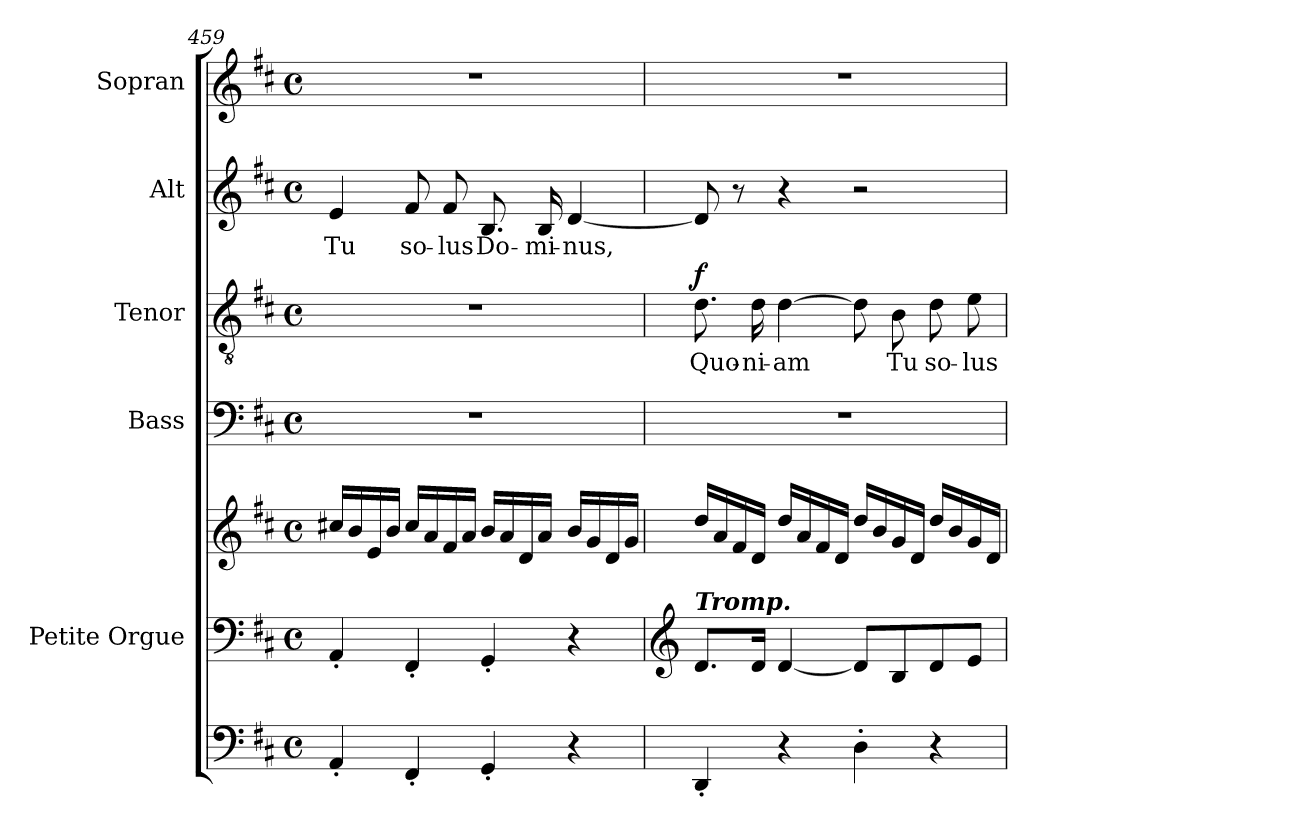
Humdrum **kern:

**kern	**kern	**kern	**dynam	**kern	**kern	**text	**dynam	**kern	**text	**kern
*part6	*part5	*part5	*part5	*part4	*part3	*part3	*part3	*part2	*part2	*part1
*staff7	*staff6	*staff5	*staff5/6	*staff4	*staff3	*staff3	*staff3	*staff2	*staff2	*staff1
*	*I"Petite Orgue	*	*	*I"Bass	*I"Tenor	*	*	*I"Alt	*	*I"Sopran
*	*I'Org. 1	*	*	*I'B.	*I'T.	*	*	*I'A.	*	*I'S.
*clefF4	*clefF4	*clefG2	*	*clefF4	*clefGv2	*	*	*clefG2	*	*clefG2
*k[f#c#]	*k[f#c#]	*k[f#c#]	*	*k[f#c#]	*k[f#c#]	*	*	*k[f#c#]	*	*k[f#c#]
*D:	*D:	*D:	*	*D:	*D:	*	*	*D:	*	*D:
*M4/4	*M4/4	*M4/4	*	*M4/4	*M4/4	*	*	*M4/4	*	*M4/4
*met(c)	*met(c)	*met(c)	*	*met(c)	*met(c)	*	*	*met(c)	*	*met(c)
=459	=459	=459	=459	=459	=459	=459	=459	=459	=459	=459
!	!	!	!	!	!	!	!	!	!LO:LY:b	!
4AA'</	4AA'</	16cc#X/LL	.	1r	1r	.	.	4e/	Tu	1r
.	.	16b/	.	.	.	.	.	.	.	.
.	.	16e/	.	.	.	.	.	.	.	.
.	.	16b/JJ	.	.	.	.	.	.	.	.
!	!	!	!	!	!	!	!	!	!LO:LY:b	!
4FF#'</	4FF#'</	16cc#/LL	.	.	.	.	.	8f#/	so-	.
.	.	16a/	.	.	.	.	.	.	.	.
!	!	!	!	!	!	!	!	!	!LO:LY:b	!
.	.	16f#/	.	.	.	.	.	8f#/	-lus	.
.	.	16a/JJ	.	.	.	.	.	.	.	.
!	!	!	!	!	!	!	!	!	!LO:LY:b	!
4GG'</	4GG'</	16b/LL	.	.	.	.	.	8.B/	Do-	.
.	.	16a/	.	.	.	.	.	.	.	.
.	.	16d/	.	.	.	.	.	.	.	.
!	!	!	!	!	!	!	!	!	!LO:LY:b	!
.	.	16a/JJ	.	.	.	.	.	16B/	-mi-	.
!	!	!	!	!	!	!	!	!	!LO:LY:b	!
4r	4r	16b/LL	.	.	.	.	.	[4d/	-nus,	.
.	.	16g/	.	.	.	.	.	.	.	.
.	.	16d/	.	.	.	.	.	.	.	.
.	.	16g/JJ	.	.	.	.	.	.	.	.
=460	=460	=460	=460	=460	=460	=460	=460	=460	=460	=460
*	*clefG2	*	*	*	*	*	*	*	*	*
!	!LO:TX:a:Bi:t=Tromp.	!	!	!	!	!	!	!	!	!
!	!	!	!LO:DY:b=2	!	!	!LO:LY:b	!	!	!	!
!	!	!	!LO:DY:n=1:b	!	!	!	!LO:DY:a	!	!	!
4DD'</	8.d/L	16dd/LL	f mf	1r	8.d\	Quo-	f	8d/]	.	1r
.	.	16a/	.	.	.	.	.	.	.	.
.	.	16f#/	.	.	.	.	.	8r	.	.
!	!	!	!	!	!	!LO:LY:b	!	!	!	!
.	16d/Jk	16d/JJ	.	.	16d\	-ni-	.	.	.	.
!	!	!	!	!	!	!LO:LY:b	!	!	!	!
4r	[4d/	16dd/LL	.	.	[4d\	-am	.	4r	.	.
.	.	16a/	.	.	.	.	.	.	.	.
.	.	16f#/	.	.	.	.	.	.	.	.
.	.	16d/JJ	.	.	.	.	.	.	.	.
4D'>\	8d/L]	16dd/LL	.	.	8d\]	.	.	2r	.	.
.	.	16b/	.	.	.	.	.	.	.	.
!	!	!	!	!	!	!LO:LY:b	!	!	!	!
.	8B/	16g/	.	.	8B\	Tu	.	.	.	.
.	.	16d/JJ	.	.	.	.	.	.	.	.
!	!	!	!	!	!	!LO:LY:b	!	!	!	!
4r	8d/	16dd/LL	.	.	8d\	so-	.	.	.	.
.	.	16b/	.	.	.	.	.	.	.	.
!	!	!	!	!	!	!LO:LY:b	!	!	!	!
.	8e/J	16g/	.	.	8e\	-lus	.	.	.	.
.	.	16d/JJ	.	.	.	.	.	.	.	.
=	=	=	=	=	=	=	=	=	=	=
*-	*-	*-	*-	*-	*-	*-	*-	*-	*-	*-
